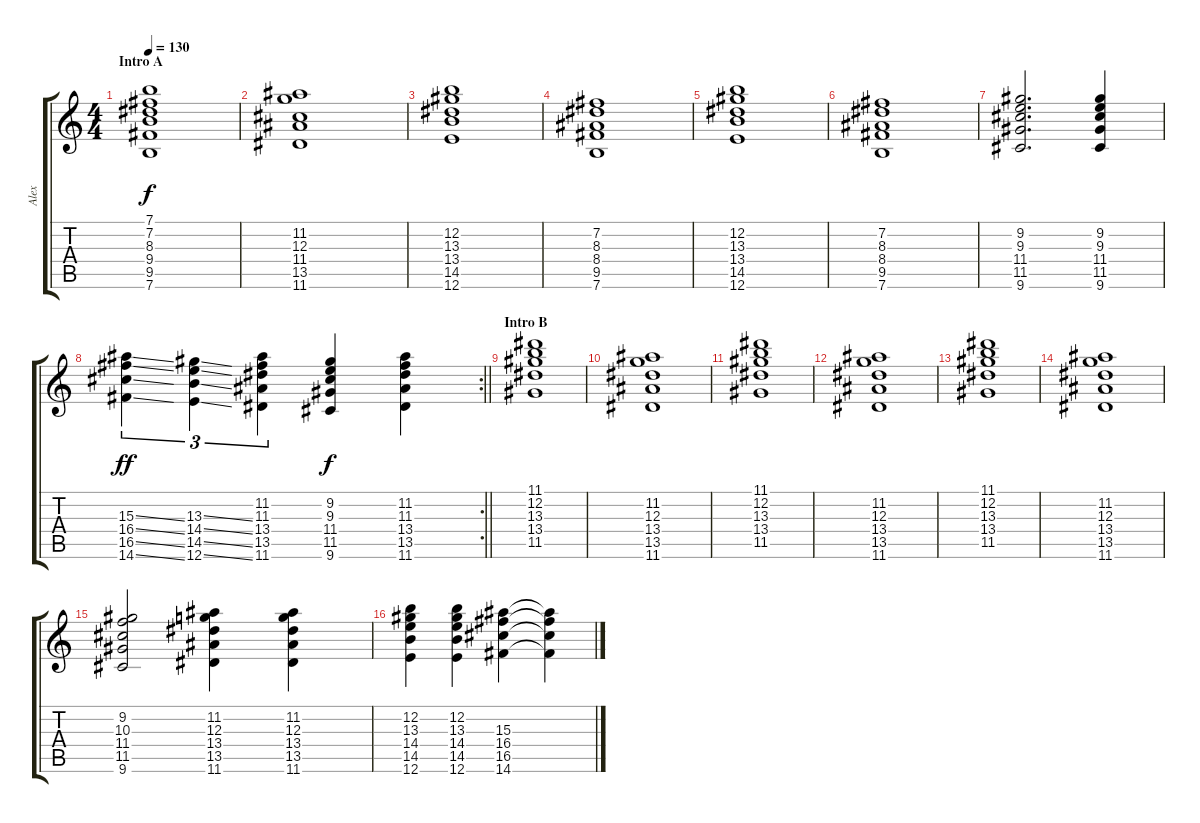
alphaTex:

\track ("Alex" "Alex") {instrument electricguitarclean}
\staff {score tabs}
\tuning (E4 B3 G3 D3 A2 E2) {hide}
\ts (4 4)
\section ("" "Intro A")
\tempo 130
\clef g2
\ks c
(7.1 7.2 8.3 9.4 9.5 7.6).1{dy f instrument electricguitarclean} |
(11.2 12.3 11.4 13.5 11.6).1 |
(12.2 13.3 13.4 14.5 12.6).1 |
(7.2 8.3 8.4 9.5 7.6).1 |
(12.2 13.3 13.4 14.5 12.6).1 |
(7.2 8.3 8.4 9.5 7.6).1 |
(9.2 9.3 11.4 11.5 9.6).2{d} (9.2 9.3 11.4 11.5 9.6).4 |
\rc 2
\barLineRight lightlight
(15.3{ss} 16.4{ss} 16.5{ss} 14.6{ss}).4{tu (3 2) dy ff} (13.3{ss} 14.4{ss} 14.5{ss} 12.6{ss}).4{tu (3 2)} (11.2 11.3 13.4 13.5 11.6).4{tu (3 2)} (9.2 9.3 11.4 11.5 9.6).4{dy f} (11.2 11.3 13.4 13.5 11.6).4 |
\section ("" "Intro B")
(11.1 12.2 13.3 13.4 11.5).1 |
(11.2 12.3 13.4 13.5 11.6).1 |
(11.1 12.2 13.3 13.4 11.5).1 |
(11.2 12.3 13.4 13.5 11.6).1 |
(11.1 12.2 13.3 13.4 11.5).1 |
(11.2 12.3 13.4 13.5 11.6).1 |
(9.2 10.3 11.4 11.5 9.6).2 (11.2 12.3 13.4 13.5 11.6).4 (11.2 12.3 13.4 13.5 11.6).4 |
(12.2 13.3 14.4 14.5 12.6).4 (12.2 13.3 14.4 14.5 12.6).4 (15.3 16.4 16.5 14.6).4 (15.3{t} 16.4{t} 16.5{t} 14.6{t}).4
